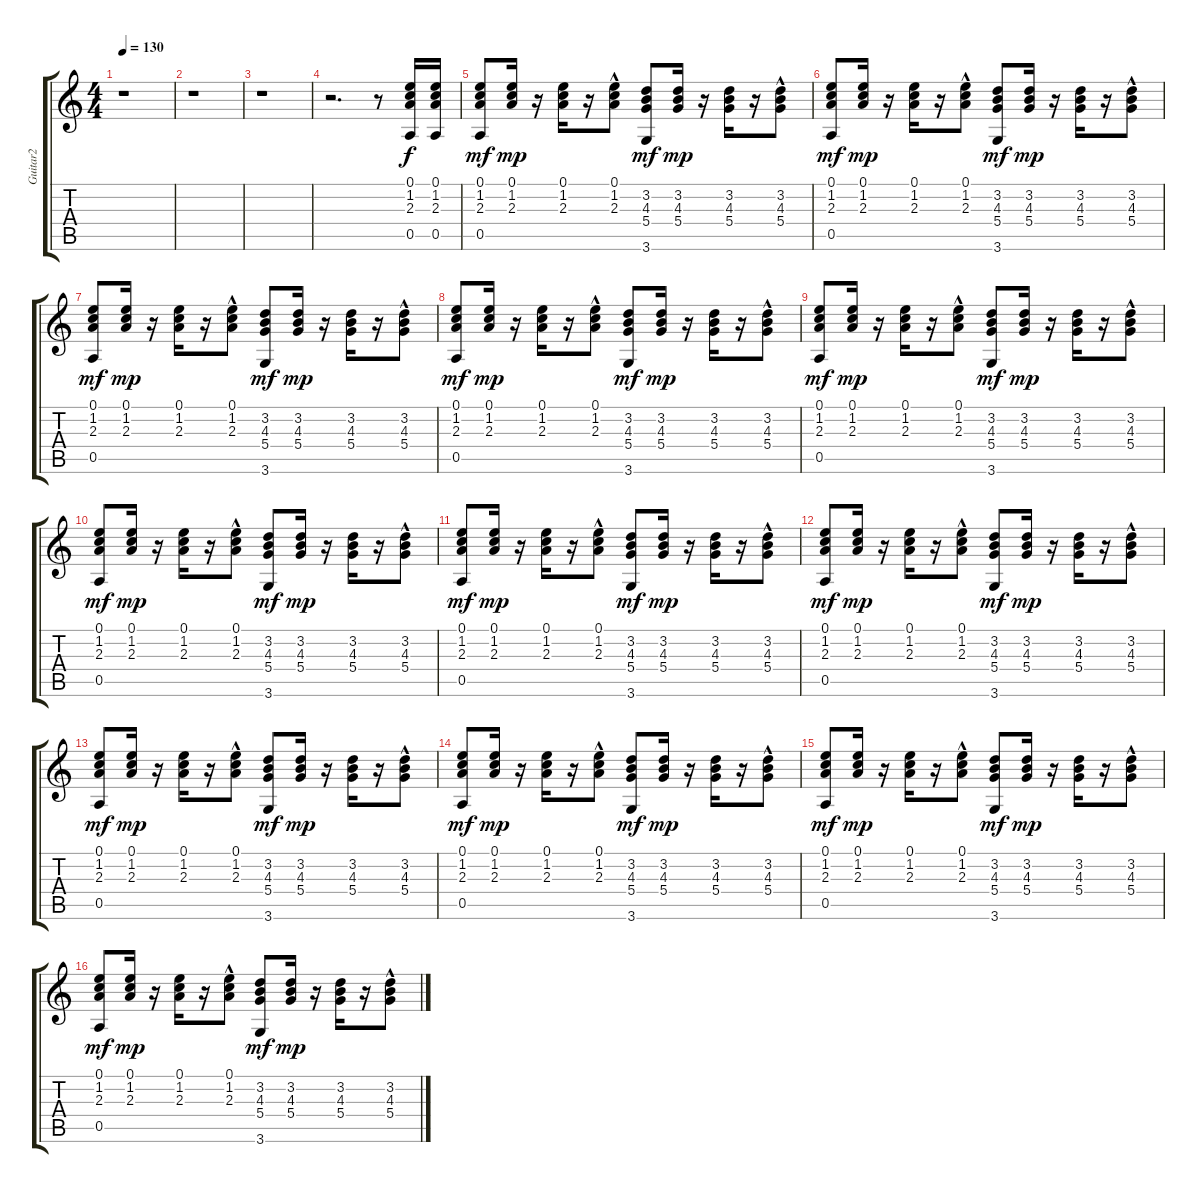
\track ("Guitar2" "Guitar2") {instrument acousticguitarsteel}
\staff {score tabs}
\tuning (E4 B3 G3 D3 A2 E2) {hide}
\ts (4 4)
\tempo 130
\clef g2
\ks c
r.1{dy f instrument acousticguitarsteel} |
r.1 |
r.1 |
r.2{d} r.8 (0.1 1.2 2.3 0.5).16 (0.1 1.2 2.3 0.5).16 |
(0.1 1.2 2.3 0.5).8{dy mf} (0.1 1.2 2.3).16{dy mp} r.16 (0.1 1.2 2.3).16 r.16 (0.1{hac} 1.2{hac} 2.3{hac}).8 (3.2 4.3 5.4 3.6).8{dy mf} (3.2 4.3 5.4).16{dy mp} r.16 (3.2 4.3 5.4).16 r.16 (3.2{hac} 4.3{hac} 5.4{hac}).8 |
(0.1 1.2 2.3 0.5).8{dy mf} (0.1 1.2 2.3).16{dy mp} r.16 (0.1 1.2 2.3).16 r.16 (0.1{hac} 1.2{hac} 2.3{hac}).8 (3.2 4.3 5.4 3.6).8{dy mf} (3.2 4.3 5.4).16{dy mp} r.16 (3.2 4.3 5.4).16 r.16 (3.2{hac} 4.3{hac} 5.4{hac}).8 |
(0.1 1.2 2.3 0.5).8{dy mf} (0.1 1.2 2.3).16{dy mp} r.16 (0.1 1.2 2.3).16 r.16 (0.1{hac} 1.2{hac} 2.3{hac}).8 (3.2 4.3 5.4 3.6).8{dy mf} (3.2 4.3 5.4).16{dy mp} r.16 (3.2 4.3 5.4).16 r.16 (3.2{hac} 4.3{hac} 5.4{hac}).8 |
(0.1 1.2 2.3 0.5).8{dy mf} (0.1 1.2 2.3).16{dy mp} r.16 (0.1 1.2 2.3).16 r.16 (0.1{hac} 1.2{hac} 2.3{hac}).8 (3.2 4.3 5.4 3.6).8{dy mf} (3.2 4.3 5.4).16{dy mp} r.16 (3.2 4.3 5.4).16 r.16 (3.2{hac} 4.3{hac} 5.4{hac}).8 |
(0.1 1.2 2.3 0.5).8{dy mf} (0.1 1.2 2.3).16{dy mp} r.16 (0.1 1.2 2.3).16 r.16 (0.1{hac} 1.2{hac} 2.3{hac}).8 (3.2 4.3 5.4 3.6).8{dy mf} (3.2 4.3 5.4).16{dy mp} r.16 (3.2 4.3 5.4).16 r.16 (3.2{hac} 4.3{hac} 5.4{hac}).8 |
(0.1 1.2 2.3 0.5).8{dy mf} (0.1 1.2 2.3).16{dy mp} r.16 (0.1 1.2 2.3).16 r.16 (0.1{hac} 1.2{hac} 2.3{hac}).8 (3.2 4.3 5.4 3.6).8{dy mf} (3.2 4.3 5.4).16{dy mp} r.16 (3.2 4.3 5.4).16 r.16 (3.2{hac} 4.3{hac} 5.4{hac}).8 |
(0.1 1.2 2.3 0.5).8{dy mf} (0.1 1.2 2.3).16{dy mp} r.16 (0.1 1.2 2.3).16 r.16 (0.1{hac} 1.2{hac} 2.3{hac}).8 (3.2 4.3 5.4 3.6).8{dy mf} (3.2 4.3 5.4).16{dy mp} r.16 (3.2 4.3 5.4).16 r.16 (3.2{hac} 4.3{hac} 5.4{hac}).8 |
(0.1 1.2 2.3 0.5).8{dy mf} (0.1 1.2 2.3).16{dy mp} r.16 (0.1 1.2 2.3).16 r.16 (0.1{hac} 1.2{hac} 2.3{hac}).8 (3.2 4.3 5.4 3.6).8{dy mf} (3.2 4.3 5.4).16{dy mp} r.16 (3.2 4.3 5.4).16 r.16 (3.2{hac} 4.3{hac} 5.4{hac}).8 |
(0.1 1.2 2.3 0.5).8{dy mf} (0.1 1.2 2.3).16{dy mp} r.16 (0.1 1.2 2.3).16 r.16 (0.1{hac} 1.2{hac} 2.3{hac}).8 (3.2 4.3 5.4 3.6).8{dy mf} (3.2 4.3 5.4).16{dy mp} r.16 (3.2 4.3 5.4).16 r.16 (3.2{hac} 4.3{hac} 5.4{hac}).8 |
(0.1 1.2 2.3 0.5).8{dy mf} (0.1 1.2 2.3).16{dy mp} r.16 (0.1 1.2 2.3).16 r.16 (0.1{hac} 1.2{hac} 2.3{hac}).8 (3.2 4.3 5.4 3.6).8{dy mf} (3.2 4.3 5.4).16{dy mp} r.16 (3.2 4.3 5.4).16 r.16 (3.2{hac} 4.3{hac} 5.4{hac}).8 |
(0.1 1.2 2.3 0.5).8{dy mf} (0.1 1.2 2.3).16{dy mp} r.16 (0.1 1.2 2.3).16 r.16 (0.1{hac} 1.2{hac} 2.3{hac}).8 (3.2 4.3 5.4 3.6).8{dy mf} (3.2 4.3 5.4).16{dy mp} r.16 (3.2 4.3 5.4).16 r.16 (3.2{hac} 4.3{hac} 5.4{hac}).8 |
(0.1 1.2 2.3 0.5).8{dy mf} (0.1 1.2 2.3).16{dy mp} r.16 (0.1 1.2 2.3).16 r.16 (0.1{hac} 1.2{hac} 2.3{hac}).8 (3.2 4.3 5.4 3.6).8{dy mf} (3.2 4.3 5.4).16{dy mp} r.16 (3.2 4.3 5.4).16 r.16 (3.2 4.3{hac} 5.4{hac}).8
